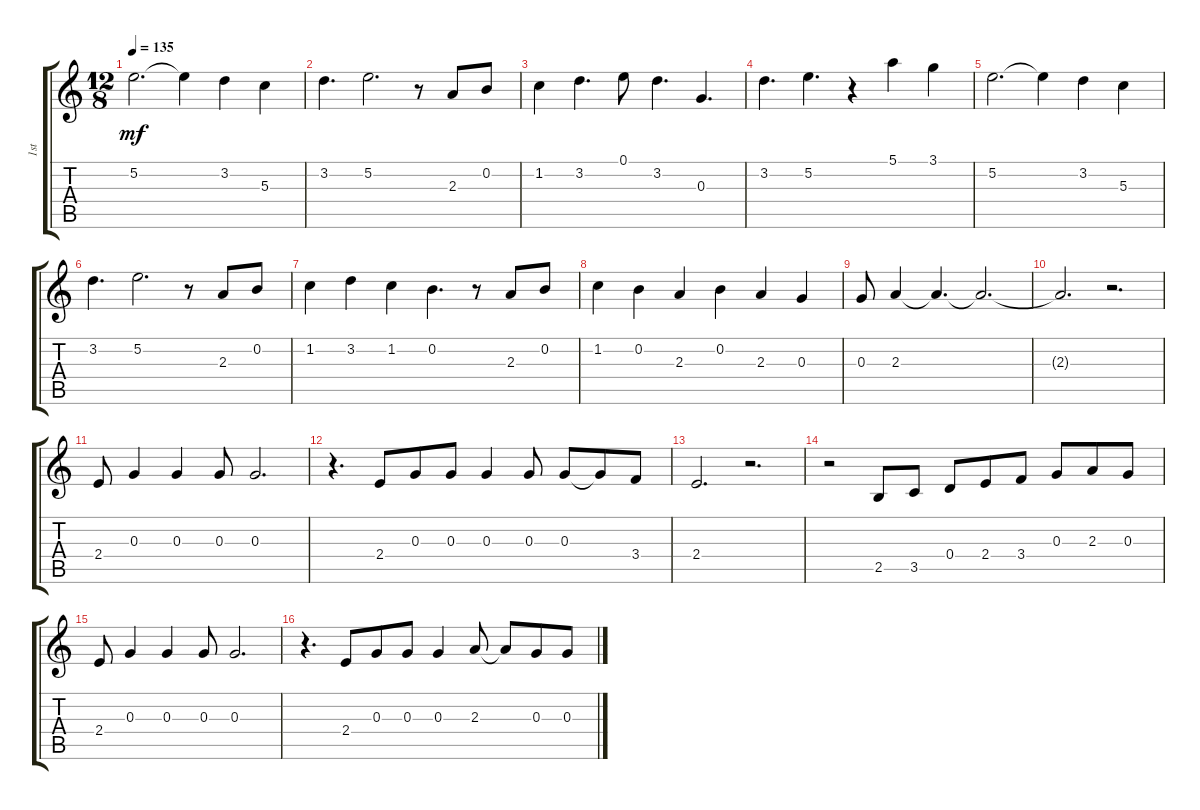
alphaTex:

\track ("1st" "1st") {instrument acousticguitarnylon}
\staff {score tabs}
\tuning (E4 B3 G3 D3 A2 E2) {hide}
\ts (12 8)
\tempo 135
\clef g2
\ks c
5.2.2{d dy mf} 5.2{t}.4 3.2.4 5.3.4 |
3.2.4{d} 5.2.2{d} r.8 2.3.8 0.2.8 |
1.2.4 3.2.4{d} 0.1.8 3.2.4{d} 0.3.4{d} |
3.2.4{d} 5.2.4{d} r.4 5.1.4 3.1.4 |
5.2.2{d} 5.2{t}.4 3.2.4 5.3.4 |
3.2.4{d} 5.2.2{d} r.8 2.3.8 0.2.8 |
1.2.4 3.2.4 1.2.4 0.2.4{d} r.8 2.3.8 0.2.8 |
1.2.4 0.2.4 2.3.4 0.2.4 2.3.4 0.3.4 |
0.3.8 2.3.4 2.3{t}.4{d} 2.3{t}.2{d} |
2.3{t}.2{d} r.2{d} |
2.4.8 0.3.4 0.3.4 0.3.8 0.3.2{d} |
r.4{d} 2.4.8 0.3.8 0.3.8 0.3.4 0.3.8 0.3.8 0.3{t}.8 3.4.8 |
2.4.2{d} r.2{d} |
r.2 2.5.8 3.5.8 0.4.8 2.4.8 3.4.8 0.3.8 2.3.8 0.3.8 |
2.4.8 0.3.4 0.3.4 0.3.8 0.3.2{d} |
r.4{d} 2.4.8 0.3.8 0.3.8 0.3.4 2.3.8 2.3{t}.8 0.3.8 0.3.8
